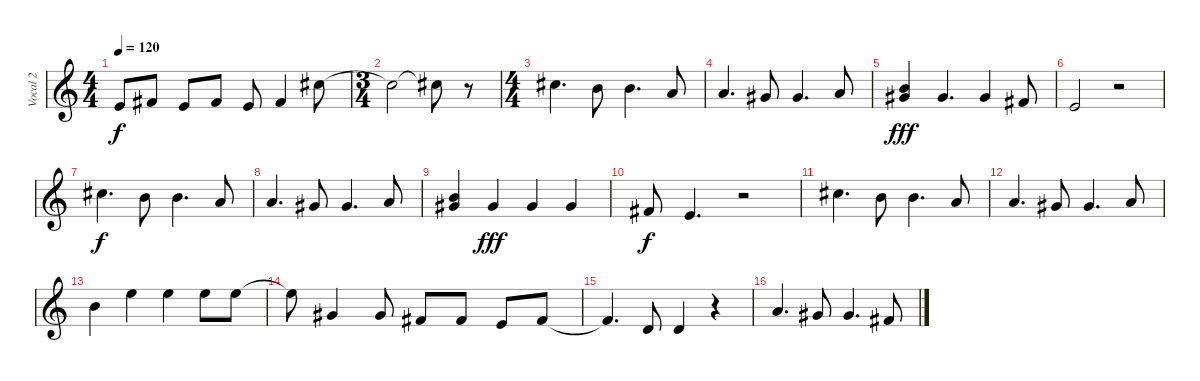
\track ("Vocal 2" "Vocal 2") {instrument lead2sawtooth}
\staff {score}
\tuning (E4 B3 G3 D3 A2 E2) {hide}
\ts (4 4)
\tempo 120
\clef g2
\ks c
0.1.8{dy f} 2.1.8 0.1.8 2.1.8 0.1.8 2.1.4 9.1.8 |
\ts (3 4)
9.1{t}.2 9.1{t}.8 r.8 |
\ts (4 4)
9.1.4{d} 7.1.8 7.1.4{d} 5.1.8 |
5.1.4{d} 4.1.8 4.1.4{d} 5.1.8 |
(7.1 9.2).4{dy fff volume 16} 9.2.4{d} 9.2.4 7.2.8 |
9.3.2{volume 14} r.2 |
9.1.4{d dy f volume 12} 7.1.8 7.1.4{d volume 13} 5.1.8 |
5.1.4{d} 4.1.8 4.1.4{d} 5.1.8 |
(7.1 9.2).4{volume 12} 9.2.4{dy fff volume 12} 9.2.4 9.2.4 |
7.2.8{dy f} 9.3.4{d} r.2 |
9.1.4{d} 7.1.8 7.1.4{d} 5.1.8 |
5.1.4{d} 4.1.8 4.1.4{d} 5.1.8 |
7.1.4 12.1.4 12.1.4 12.1.8 12.1.8 |
12.1{t}.8 13.3.4 13.3.8 11.3.8 11.3.8 9.3.8 11.3.8 |
11.3{t}.4{d} 12.4.8{volume 10} 12.4.4 r.4 |
10.2.4{d volume 14} 9.2.8{volume 13} 9.2.4{d volume 13} 7.2.8{volume 11}
